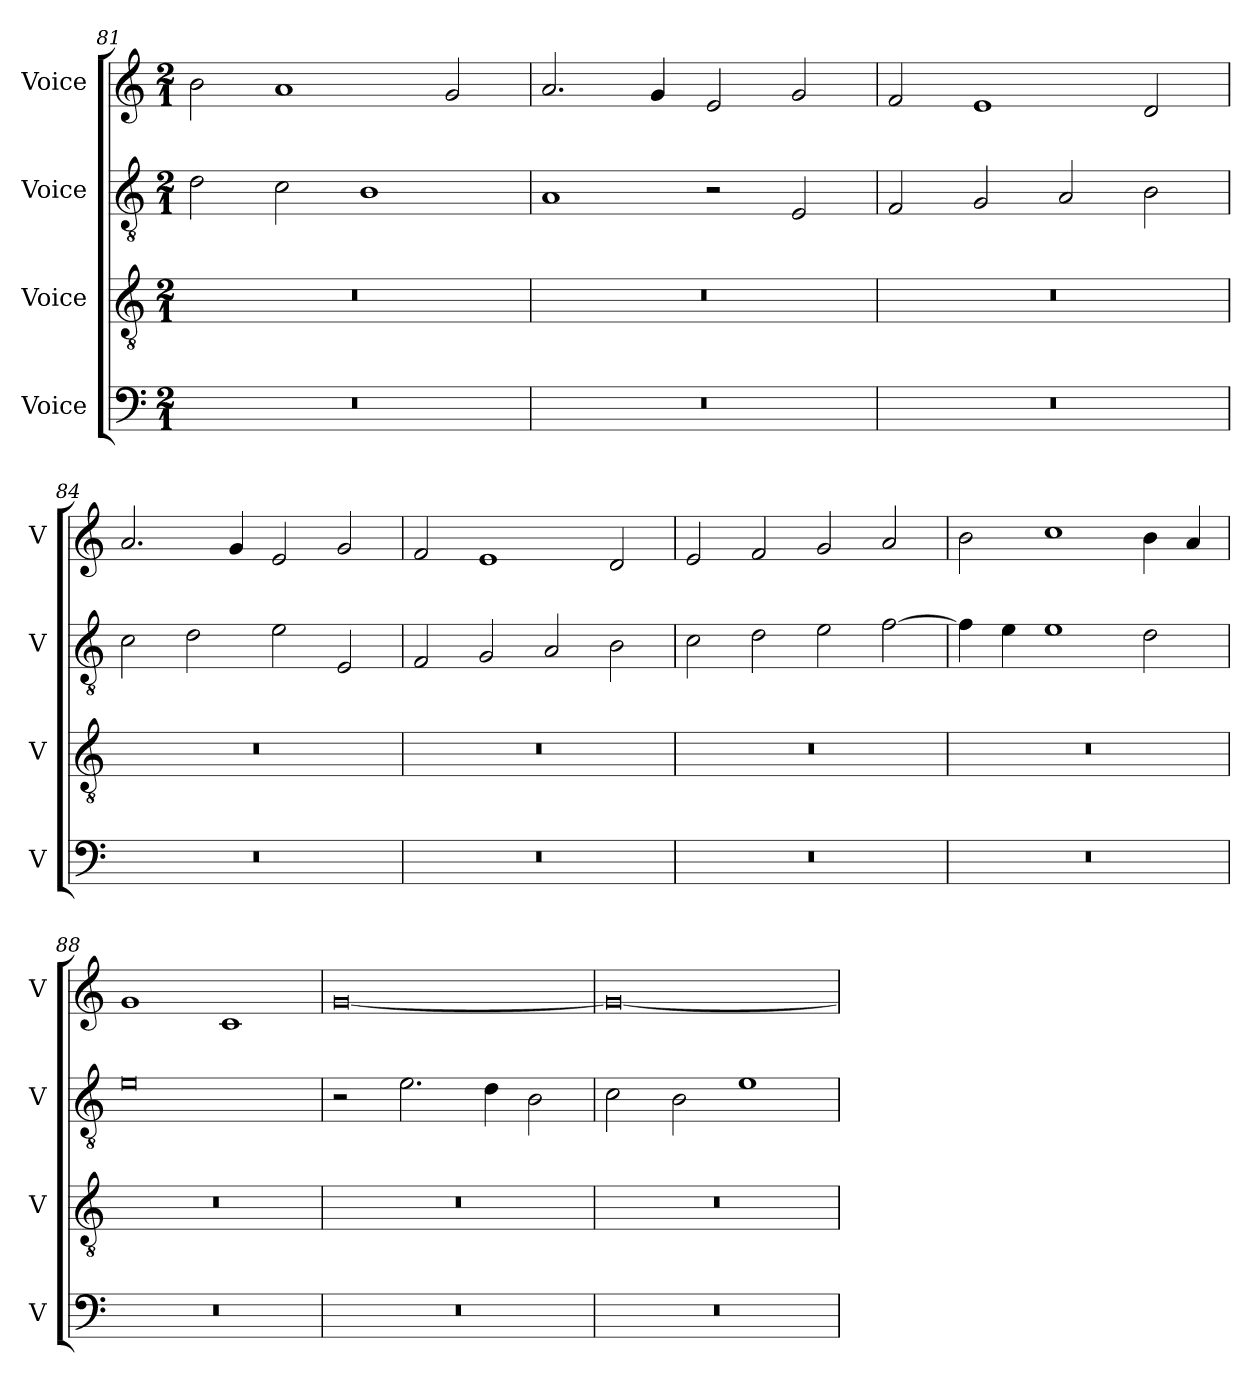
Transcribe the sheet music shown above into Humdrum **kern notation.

**kern	**kern	**kern	**kern
*part4	*part3	*part2	*part1
*staff4	*staff3	*staff2	*staff1
*I"Voice	*I"Voice	*I"Voice	*I"Voice
*I'V	*I'V	*I'V	*I'V
*clefF4	*clefGv2	*clefGv2	*clefG2
*k[]	*k[]	*k[]	*k[]
*M2/1	*M2/1	*M2/1	*M2/1
=81	=81	=81	=81
0r	0r	2d\	2b\
.	.	2c\	1a
.	.	1B	.
.	.	.	2g/
=82	=82	=82	=82
0r	0r	1A	2.a/
.	.	.	4g/
.	.	2r	2e/
.	.	2E/	2g/
=83	=83	=83	=83
0r	0r	2F/	2f/
.	.	2G/	1e
.	.	2A/	.
.	.	2B\	2d/
!!LO:LB:g=z
=84	=84	=84	=84
0r	0r	2c\	2.a/
.	.	2d\	.
.	.	.	4g/
.	.	2e\	2e/
.	.	2E/	2g/
=85	=85	=85	=85
0r	0r	2F/	2f/
.	.	2G/	1e
.	.	2A/	.
.	.	2B\	2d/
=86	=86	=86	=86
0r	0r	2c\	2e/
.	.	2d\	2f/
.	.	2e\	2g/
.	.	[2f\	2a/
=87	=87	=87	=87
0r	0r	4f\]	2b\
.	.	4e\	.
.	.	1e	1cc
.	.	2d\	4b\
.	.	.	4a/
!!LO:LB:g=z
=88	=88	=88	=88
0r	0r	0e	1g
.	.	.	1c
=89	=89	=89	=89
0r	0r	2r	[0g
.	.	2.e\	.
.	.	4d\	.
.	.	2B\	.
=90	=90	=90	=90
0r	0r	2c\	0g_
.	.	2B\	.
.	.	1e	.
=	=	=	=
*-	*-	*-	*-
